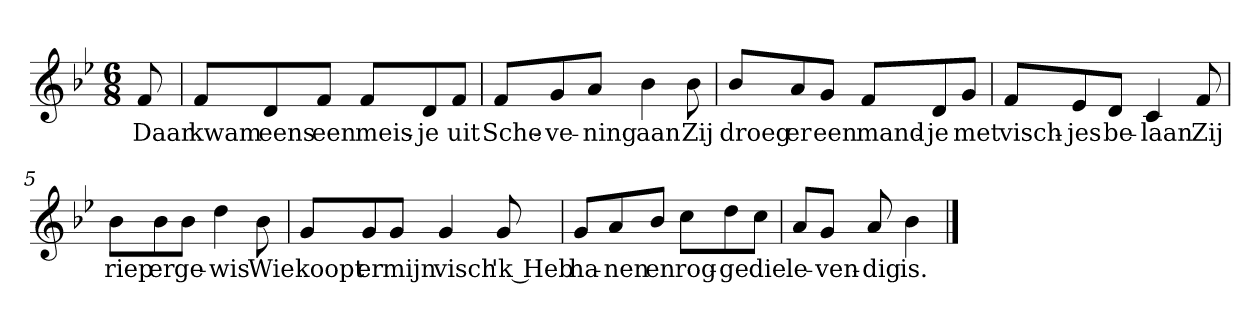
**kern	**text
*part1	*part1
*staff1	*staff1
*clefG2	*
*k[b-e-]	*
*B-:	*
*M6/8	*
*MM120	*
=	=
8f	Daar
=1	=1
8f/L	kwam
8d/	eens
8f/J	een
8f/L	meis-
8d/	-je
8f/J	uit
=2	=2
8f/L	Sche-
8g/	-ve-
8a/J	-ning
4b-	aan
8b-	Zij
=3	=3
8b-/L	droeg
8a/	er
8g/J	een
8f/L	mand-
8d/	-je
8g/J	met
=4	=4
8f/L	visch-
8e-/	-jes
8d/J	be-
4c	-laan
8f	Zij
=5	=5
8b-\L	riep
8b-\	er
8b-\J	ge-
4dd	-wis
8b-	Wie
=6	=6
8g/L	koopt
8g/	er
8g/J	mijn
4g	visch
8g	'k Heb
=7	=7
8g/L	ha-
8a/	-nen
8b-/J	en
8cc\L	rog-
8dd\	-ge
8cc\J	die
=8	=8
8a/L	le-
8g/J	-ven-
8a	-dig
4b-	is.
==	==
*-	*-
